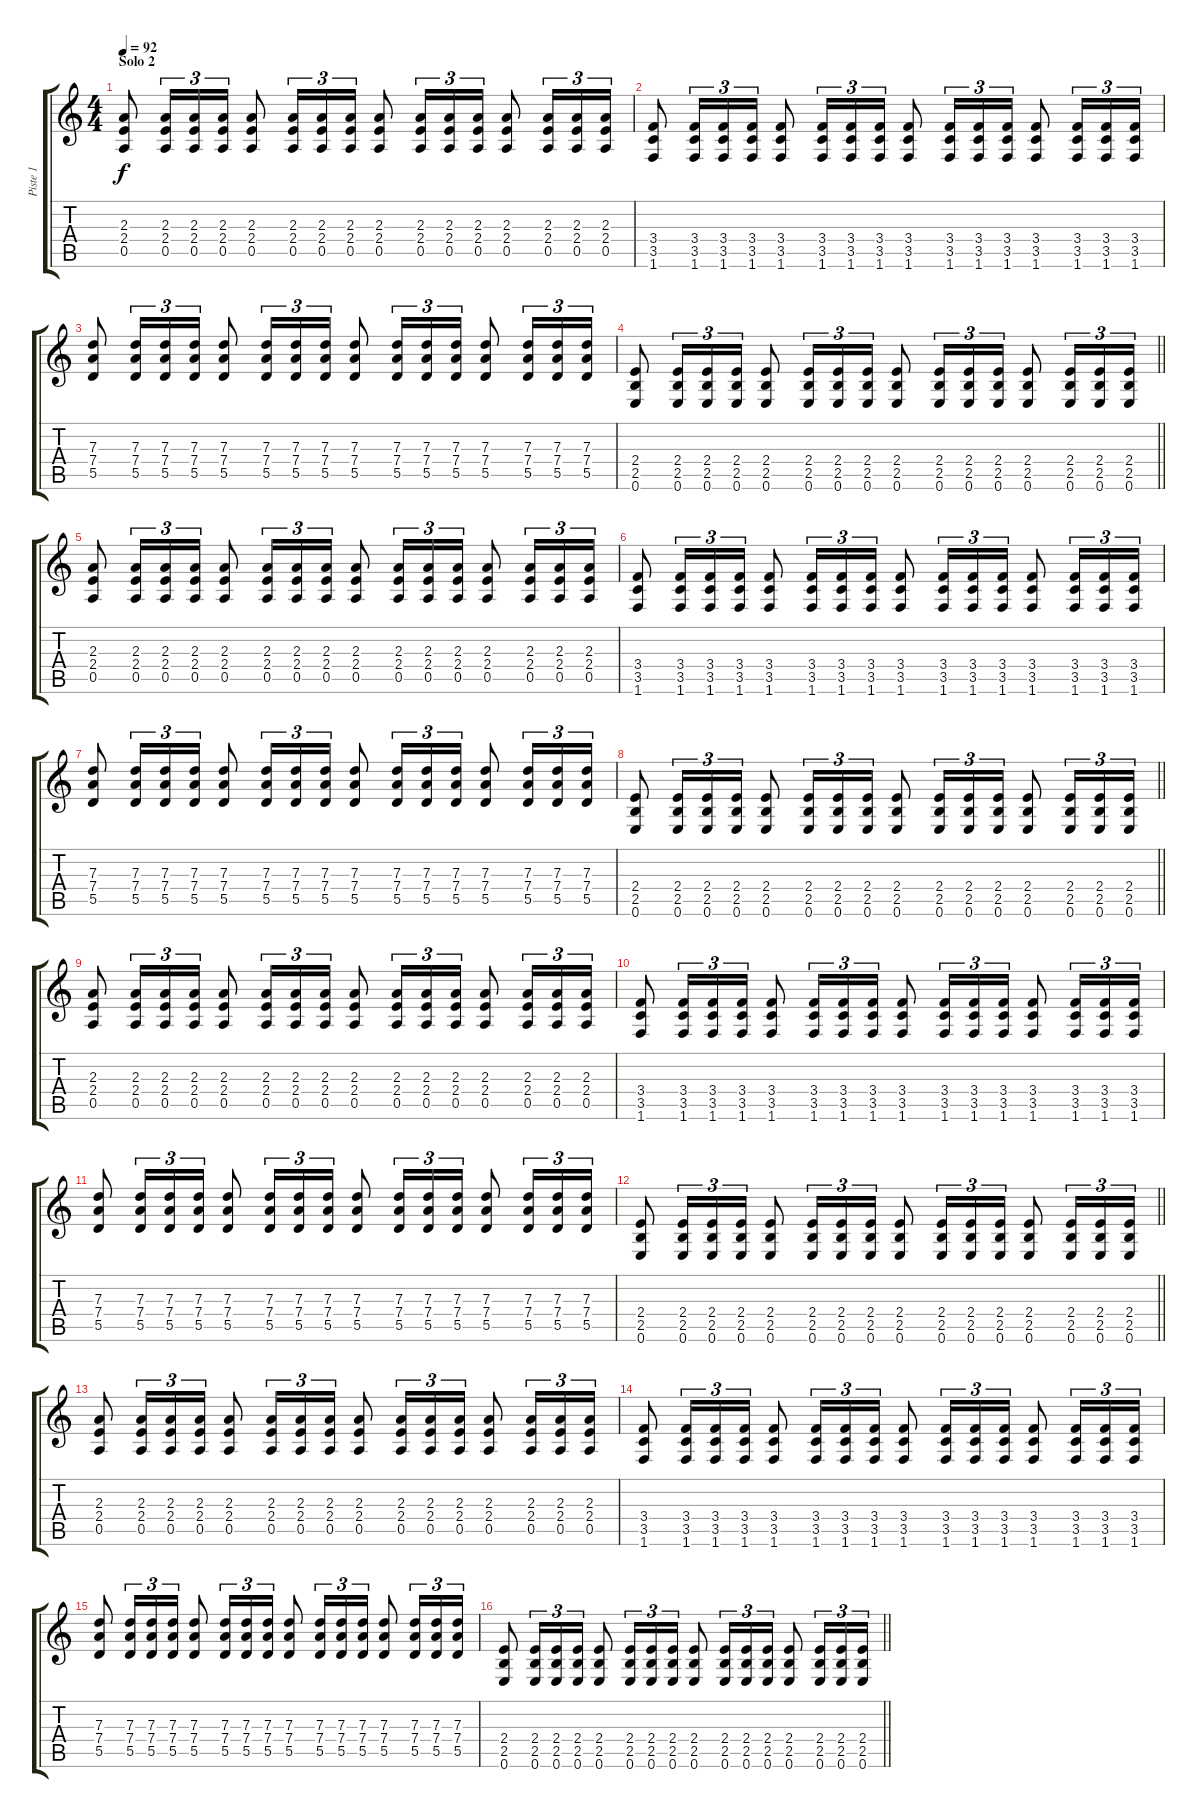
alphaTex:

\track ("Piste 1" "Piste 1") {instrument overdrivenguitar}
\staff {score tabs}
\tuning (E4 B3 G3 D3 A2 E2) {hide}
\ts (4 4)
\section ("" "Solo 2")
\tempo 92
\clef g2
\ks c
(2.3 2.4 0.5).8{dy f} (2.3 2.4 0.5).16{tu (3 2)} (2.3 2.4 0.5).16{tu (3 2)} (2.3 2.4 0.5).16{tu (3 2)} (2.3 2.4 0.5).8 (2.3 2.4 0.5).16{tu (3 2)} (2.3 2.4 0.5).16{tu (3 2)} (2.3 2.4 0.5).16{tu (3 2)} (2.3 2.4 0.5).8 (2.3 2.4 0.5).16{tu (3 2)} (2.3 2.4 0.5).16{tu (3 2)} (2.3 2.4 0.5).16{tu (3 2)} (2.3 2.4 0.5).8 (2.3 2.4 0.5).16{tu (3 2)} (2.3 2.4 0.5).16{tu (3 2)} (2.3 2.4 0.5).16{tu (3 2)} |
(3.4 3.5 1.6).8 (3.4 3.5 1.6).16{tu (3 2)} (3.4 3.5 1.6).16{tu (3 2)} (3.4 3.5 1.6).16{tu (3 2)} (3.4 3.5 1.6).8 (3.4 3.5 1.6).16{tu (3 2)} (3.4 3.5 1.6).16{tu (3 2)} (3.4 3.5 1.6).16{tu (3 2)} (3.4 3.5 1.6).8 (3.4 3.5 1.6).16{tu (3 2)} (3.4 3.5 1.6).16{tu (3 2)} (3.4 3.5 1.6).16{tu (3 2)} (3.4 3.5 1.6).8 (3.4 3.5 1.6).16{tu (3 2)} (3.4 3.5 1.6).16{tu (3 2)} (3.4 3.5 1.6).16{tu (3 2)} |
(7.3 7.4 5.5).8 (7.3 7.4 5.5).16{tu (3 2)} (7.3 7.4 5.5).16{tu (3 2)} (7.3 7.4 5.5).16{tu (3 2)} (7.3 7.4 5.5).8 (7.3 7.4 5.5).16{tu (3 2)} (7.3 7.4 5.5).16{tu (3 2)} (7.3 7.4 5.5).16{tu (3 2)} (7.3 7.4 5.5).8 (7.3 7.4 5.5).16{tu (3 2)} (7.3 7.4 5.5).16{tu (3 2)} (7.3 7.4 5.5).16{tu (3 2)} (7.3 7.4 5.5).8 (7.3 7.4 5.5).16{tu (3 2)} (7.3 7.4 5.5).16{tu (3 2)} (7.3 7.4 5.5).16{tu (3 2)} |
\barLineRight lightlight
(2.4 2.5 0.6).8 (2.4 2.5 0.6).16{tu (3 2)} (2.4 2.5 0.6).16{tu (3 2)} (2.4 2.5 0.6).16{tu (3 2)} (2.4 2.5 0.6).8 (2.4 2.5 0.6).16{tu (3 2)} (2.4 2.5 0.6).16{tu (3 2)} (2.4 2.5 0.6).16{tu (3 2)} (2.4 2.5 0.6).8 (2.4 2.5 0.6).16{tu (3 2)} (2.4 2.5 0.6).16{tu (3 2)} (2.4 2.5 0.6).16{tu (3 2)} (2.4 2.5 0.6).8 (2.4 2.5 0.6).16{tu (3 2)} (2.4 2.5 0.6).16{tu (3 2)} (2.4 2.5 0.6).16{tu (3 2)} |
(2.3 2.4 0.5).8 (2.3 2.4 0.5).16{tu (3 2)} (2.3 2.4 0.5).16{tu (3 2)} (2.3 2.4 0.5).16{tu (3 2)} (2.3 2.4 0.5).8 (2.3 2.4 0.5).16{tu (3 2)} (2.3 2.4 0.5).16{tu (3 2)} (2.3 2.4 0.5).16{tu (3 2)} (2.3 2.4 0.5).8 (2.3 2.4 0.5).16{tu (3 2)} (2.3 2.4 0.5).16{tu (3 2)} (2.3 2.4 0.5).16{tu (3 2)} (2.3 2.4 0.5).8 (2.3 2.4 0.5).16{tu (3 2)} (2.3 2.4 0.5).16{tu (3 2)} (2.3 2.4 0.5).16{tu (3 2)} |
(3.4 3.5 1.6).8 (3.4 3.5 1.6).16{tu (3 2)} (3.4 3.5 1.6).16{tu (3 2)} (3.4 3.5 1.6).16{tu (3 2)} (3.4 3.5 1.6).8 (3.4 3.5 1.6).16{tu (3 2)} (3.4 3.5 1.6).16{tu (3 2)} (3.4 3.5 1.6).16{tu (3 2)} (3.4 3.5 1.6).8 (3.4 3.5 1.6).16{tu (3 2)} (3.4 3.5 1.6).16{tu (3 2)} (3.4 3.5 1.6).16{tu (3 2)} (3.4 3.5 1.6).8 (3.4 3.5 1.6).16{tu (3 2)} (3.4 3.5 1.6).16{tu (3 2)} (3.4 3.5 1.6).16{tu (3 2)} |
(7.3 7.4 5.5).8 (7.3 7.4 5.5).16{tu (3 2)} (7.3 7.4 5.5).16{tu (3 2)} (7.3 7.4 5.5).16{tu (3 2)} (7.3 7.4 5.5).8 (7.3 7.4 5.5).16{tu (3 2)} (7.3 7.4 5.5).16{tu (3 2)} (7.3 7.4 5.5).16{tu (3 2)} (7.3 7.4 5.5).8 (7.3 7.4 5.5).16{tu (3 2)} (7.3 7.4 5.5).16{tu (3 2)} (7.3 7.4 5.5).16{tu (3 2)} (7.3 7.4 5.5).8 (7.3 7.4 5.5).16{tu (3 2)} (7.3 7.4 5.5).16{tu (3 2)} (7.3 7.4 5.5).16{tu (3 2)} |
\barLineRight lightlight
(2.4 2.5 0.6).8 (2.4 2.5 0.6).16{tu (3 2)} (2.4 2.5 0.6).16{tu (3 2)} (2.4 2.5 0.6).16{tu (3 2)} (2.4 2.5 0.6).8 (2.4 2.5 0.6).16{tu (3 2)} (2.4 2.5 0.6).16{tu (3 2)} (2.4 2.5 0.6).16{tu (3 2)} (2.4 2.5 0.6).8 (2.4 2.5 0.6).16{tu (3 2)} (2.4 2.5 0.6).16{tu (3 2)} (2.4 2.5 0.6).16{tu (3 2)} (2.4 2.5 0.6).8 (2.4 2.5 0.6).16{tu (3 2)} (2.4 2.5 0.6).16{tu (3 2)} (2.4 2.5 0.6).16{tu (3 2)} |
(2.3 2.4 0.5).8 (2.3 2.4 0.5).16{tu (3 2)} (2.3 2.4 0.5).16{tu (3 2)} (2.3 2.4 0.5).16{tu (3 2)} (2.3 2.4 0.5).8 (2.3 2.4 0.5).16{tu (3 2)} (2.3 2.4 0.5).16{tu (3 2)} (2.3 2.4 0.5).16{tu (3 2)} (2.3 2.4 0.5).8 (2.3 2.4 0.5).16{tu (3 2)} (2.3 2.4 0.5).16{tu (3 2)} (2.3 2.4 0.5).16{tu (3 2)} (2.3 2.4 0.5).8 (2.3 2.4 0.5).16{tu (3 2)} (2.3 2.4 0.5).16{tu (3 2)} (2.3 2.4 0.5).16{tu (3 2)} |
(3.4 3.5 1.6).8 (3.4 3.5 1.6).16{tu (3 2)} (3.4 3.5 1.6).16{tu (3 2)} (3.4 3.5 1.6).16{tu (3 2)} (3.4 3.5 1.6).8 (3.4 3.5 1.6).16{tu (3 2)} (3.4 3.5 1.6).16{tu (3 2)} (3.4 3.5 1.6).16{tu (3 2)} (3.4 3.5 1.6).8 (3.4 3.5 1.6).16{tu (3 2)} (3.4 3.5 1.6).16{tu (3 2)} (3.4 3.5 1.6).16{tu (3 2)} (3.4 3.5 1.6).8 (3.4 3.5 1.6).16{tu (3 2)} (3.4 3.5 1.6).16{tu (3 2)} (3.4 3.5 1.6).16{tu (3 2)} |
(7.3 7.4 5.5).8 (7.3 7.4 5.5).16{tu (3 2)} (7.3 7.4 5.5).16{tu (3 2)} (7.3 7.4 5.5).16{tu (3 2)} (7.3 7.4 5.5).8 (7.3 7.4 5.5).16{tu (3 2)} (7.3 7.4 5.5).16{tu (3 2)} (7.3 7.4 5.5).16{tu (3 2)} (7.3 7.4 5.5).8 (7.3 7.4 5.5).16{tu (3 2)} (7.3 7.4 5.5).16{tu (3 2)} (7.3 7.4 5.5).16{tu (3 2)} (7.3 7.4 5.5).8 (7.3 7.4 5.5).16{tu (3 2)} (7.3 7.4 5.5).16{tu (3 2)} (7.3 7.4 5.5).16{tu (3 2)} |
\barLineRight lightlight
(2.4 2.5 0.6).8 (2.4 2.5 0.6).16{tu (3 2)} (2.4 2.5 0.6).16{tu (3 2)} (2.4 2.5 0.6).16{tu (3 2)} (2.4 2.5 0.6).8 (2.4 2.5 0.6).16{tu (3 2)} (2.4 2.5 0.6).16{tu (3 2)} (2.4 2.5 0.6).16{tu (3 2)} (2.4 2.5 0.6).8 (2.4 2.5 0.6).16{tu (3 2)} (2.4 2.5 0.6).16{tu (3 2)} (2.4 2.5 0.6).16{tu (3 2)} (2.4 2.5 0.6).8 (2.4 2.5 0.6).16{tu (3 2)} (2.4 2.5 0.6).16{tu (3 2)} (2.4 2.5 0.6).16{tu (3 2)} |
(2.3 2.4 0.5).8 (2.3 2.4 0.5).16{tu (3 2)} (2.3 2.4 0.5).16{tu (3 2)} (2.3 2.4 0.5).16{tu (3 2)} (2.3 2.4 0.5).8 (2.3 2.4 0.5).16{tu (3 2)} (2.3 2.4 0.5).16{tu (3 2)} (2.3 2.4 0.5).16{tu (3 2)} (2.3 2.4 0.5).8 (2.3 2.4 0.5).16{tu (3 2)} (2.3 2.4 0.5).16{tu (3 2)} (2.3 2.4 0.5).16{tu (3 2)} (2.3 2.4 0.5).8 (2.3 2.4 0.5).16{tu (3 2)} (2.3 2.4 0.5).16{tu (3 2)} (2.3 2.4 0.5).16{tu (3 2)} |
(3.4 3.5 1.6).8 (3.4 3.5 1.6).16{tu (3 2)} (3.4 3.5 1.6).16{tu (3 2)} (3.4 3.5 1.6).16{tu (3 2)} (3.4 3.5 1.6).8 (3.4 3.5 1.6).16{tu (3 2)} (3.4 3.5 1.6).16{tu (3 2)} (3.4 3.5 1.6).16{tu (3 2)} (3.4 3.5 1.6).8 (3.4 3.5 1.6).16{tu (3 2)} (3.4 3.5 1.6).16{tu (3 2)} (3.4 3.5 1.6).16{tu (3 2)} (3.4 3.5 1.6).8 (3.4 3.5 1.6).16{tu (3 2)} (3.4 3.5 1.6).16{tu (3 2)} (3.4 3.5 1.6).16{tu (3 2)} |
(7.3 7.4 5.5).8 (7.3 7.4 5.5).16{tu (3 2)} (7.3 7.4 5.5).16{tu (3 2)} (7.3 7.4 5.5).16{tu (3 2)} (7.3 7.4 5.5).8 (7.3 7.4 5.5).16{tu (3 2)} (7.3 7.4 5.5).16{tu (3 2)} (7.3 7.4 5.5).16{tu (3 2)} (7.3 7.4 5.5).8 (7.3 7.4 5.5).16{tu (3 2)} (7.3 7.4 5.5).16{tu (3 2)} (7.3 7.4 5.5).16{tu (3 2)} (7.3 7.4 5.5).8 (7.3 7.4 5.5).16{tu (3 2)} (7.3 7.4 5.5).16{tu (3 2)} (7.3 7.4 5.5).16{tu (3 2)} |
\barLineRight lightlight
(2.4 2.5 0.6).8 (2.4 2.5 0.6).16{tu (3 2)} (2.4 2.5 0.6).16{tu (3 2)} (2.4 2.5 0.6).16{tu (3 2)} (2.4 2.5 0.6).8 (2.4 2.5 0.6).16{tu (3 2)} (2.4 2.5 0.6).16{tu (3 2)} (2.4 2.5 0.6).16{tu (3 2)} (2.4 2.5 0.6).8 (2.4 2.5 0.6).16{tu (3 2)} (2.4 2.5 0.6).16{tu (3 2)} (2.4 2.5 0.6).16{tu (3 2)} (2.4 2.5 0.6).8 (2.4 2.5 0.6).16{tu (3 2)} (2.4 2.5 0.6).16{tu (3 2)} (2.4 2.5 0.6).16{tu (3 2)}
